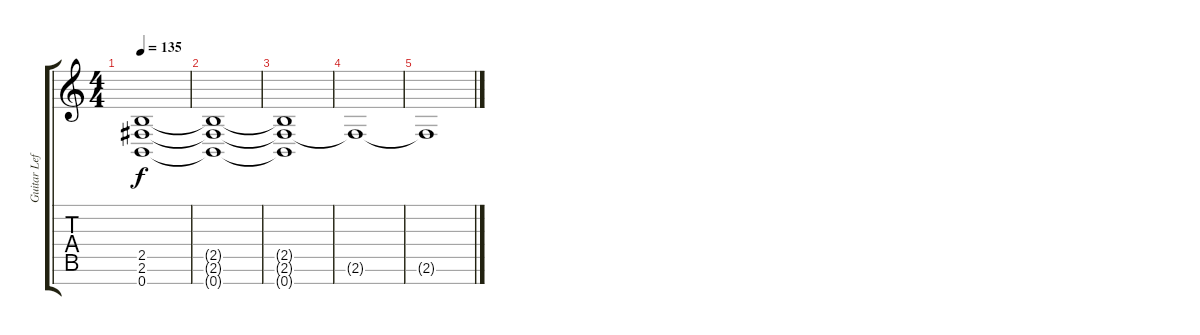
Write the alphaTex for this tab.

\track ("Guitar Left" "Guitar Lef") {instrument distortionguitar}
\staff {score tabs}
\tuning (E4 B3 G3 D3 A2 E2 B1) {hide}
\ts (4 4)
\tempo 135
\clef g2
\ks c
(2.5 2.6 0.7).1{dy f volume 0} |
(2.5{t} 2.6{t} 0.7{t}).1 |
(2.5{t} 2.6{t} 0.7{t}).1 |
2.6{t}.1 |
2.6{t}.1
